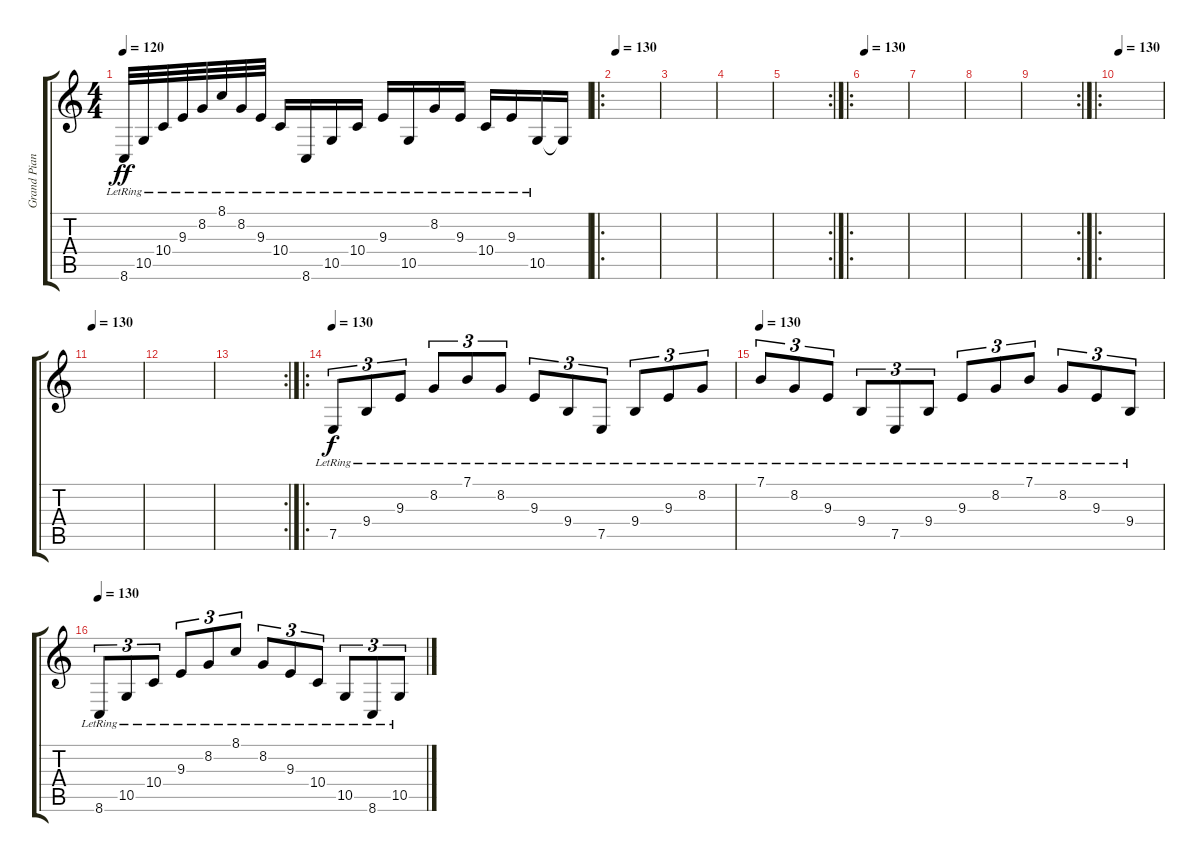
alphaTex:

\track ("Grand Piano / Melody of Sadness" "Grand Pian") {instrument acousticgrandpiano}
\staff {score tabs}
\tuning (E4 B3 G3 D3 A2 E2) {hide}
\ts (4 4)
\tempo 120
\clef g2
\ks c
8.6{lr}.32{dy ff} 10.5{lr}.32 10.4{lr}.32 9.3{lr}.32 8.2{lr}.32 8.1{lr}.32 8.2{lr}.32 9.3{lr}.32 10.4{lr}.16 8.6{lr}.16 10.5{lr}.16 10.4{lr}.16 9.3{lr}.16 10.5{lr}.16 8.2{lr}.16 9.3{lr}.16 10.4{lr}.16 9.3{lr}.16 10.5{lr}.16 10.5{t}.16 |
\ro
\tempo 130
|
|
|
\rc 2
|
\ro
\tempo 130
|
|
|
\rc 2
|
\ro
\tempo 130
|
\tempo 130
|
|
\rc 2
|
\ro
\tempo 130
7.5{lr}.8{tu (3 2) dy f} 9.4{lr}.8{tu (3 2)} 9.3{lr}.8{tu (3 2)} 8.2{lr}.8{tu (3 2)} 7.1{lr}.8{tu (3 2)} 8.2{lr}.8{tu (3 2)} 9.3{lr}.8{tu (3 2)} 9.4{lr}.8{tu (3 2)} 7.5{lr}.8{tu (3 2)} 9.4{lr}.8{tu (3 2)} 9.3{lr}.8{tu (3 2)} 8.2{lr}.8{tu (3 2)} |
\tempo 130
7.1{lr}.8{tu (3 2)} 8.2{lr}.8{tu (3 2)} 9.3{lr}.8{tu (3 2)} 9.4{lr}.8{tu (3 2)} 7.5{lr}.8{tu (3 2)} 9.4{lr}.8{tu (3 2)} 9.3{lr}.8{tu (3 2)} 8.2{lr}.8{tu (3 2)} 7.1{lr}.8{tu (3 2)} 8.2{lr}.8{tu (3 2)} 9.3{lr}.8{tu (3 2)} 9.4{lr}.8{tu (3 2)} |
\tempo 130
8.6{lr}.8{tu (3 2)} 10.5{lr}.8{tu (3 2)} 10.4{lr}.8{tu (3 2)} 9.3{lr}.8{tu (3 2)} 8.2{lr}.8{tu (3 2)} 8.1{lr}.8{tu (3 2)} 8.2{lr}.8{tu (3 2)} 9.3{lr}.8{tu (3 2)} 10.4{lr}.8{tu (3 2)} 10.5{lr}.8{tu (3 2)} 8.6{lr}.8{tu (3 2)} 10.5{lr}.8{tu (3 2)}
